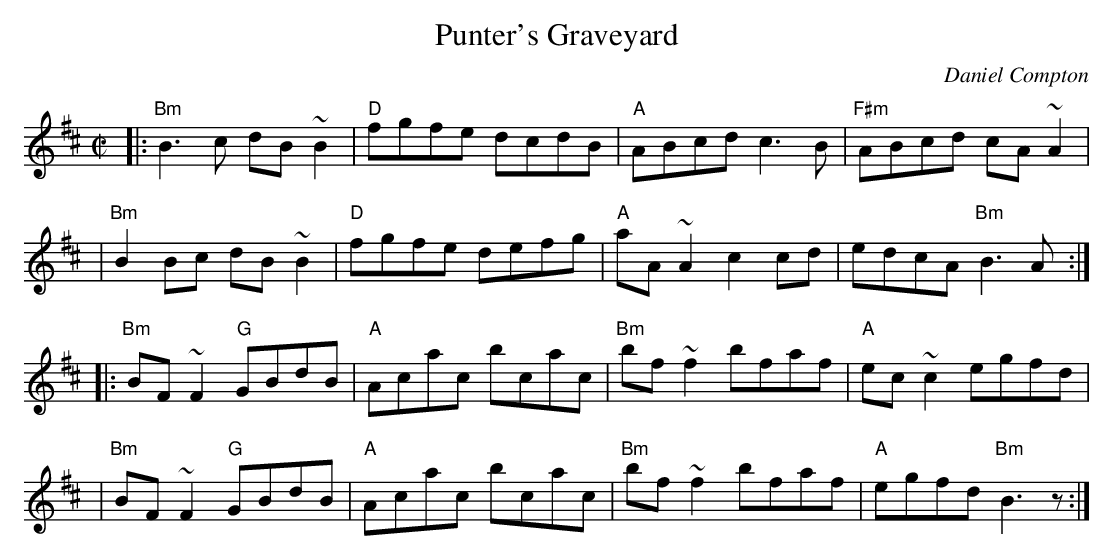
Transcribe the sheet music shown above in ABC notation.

X:1
T: Punter's Graveyard
C: Daniel Compton
M: C|
L: 1/8
K: Bm
|:"Bm"B3c  dB~B2 | "D"fgfe dcdB | "A"ABcd c3B | "F#m"ABcd cA~A2 |
| "Bm"B2Bc dB~B2 | "D"fgfe defg | "A"aA~A2 c2cd | edcA "Bm"B3A :|
|:"Bm"BF~F2 "G"GBdB | "A"Acac bcac | "Bm"bf~f2 bfaf | "A"ec~c2 egfd |
| "Bm"BF~F2 "G"GBdB | "A"Acac bcac | "Bm"bf~f2 bfaf | "A"egfd "Bm"B3z :|
